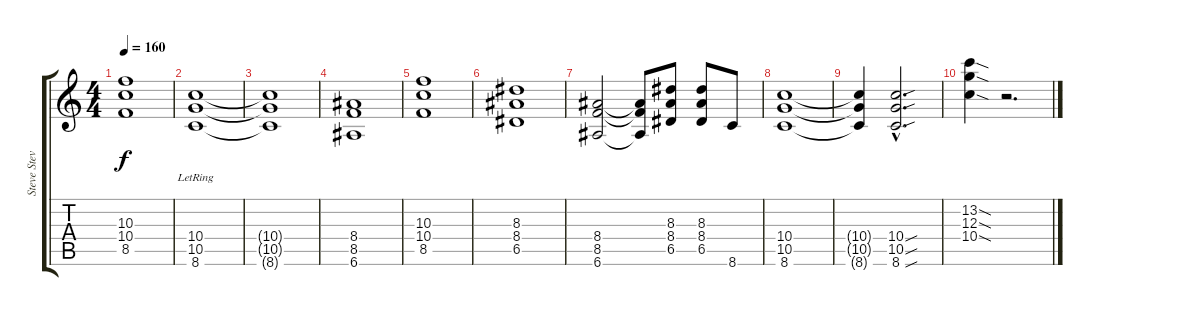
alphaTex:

\track ("Steve Stevens" "Steve Stev") {instrument distortionguitar}
\staff {score tabs}
\tuning (E4 B3 G3 D3 A2 E2) {hide}
\ts (4 4)
\tempo 160
\clef g2
\ks c
(10.3 10.4 8.5).1{dy f} |
(10.4{lr} 10.5{lr} 8.6{lr}).1 |
(10.4{t} 10.5{t} 8.6{t}).1 |
(8.4 8.5 6.6).1 |
(10.3 10.4 8.5).1 |
(8.3 8.4 6.5).1 |
(8.4 8.5 6.6).2 (8.4{t} 8.5{t} 6.6{t}).8 (8.3 8.4 6.5).8 (8.3 8.4 6.5).8 8.6.8 |
(10.4 10.5 8.6).1 |
(10.4{t} 10.5{t} 8.6{t}).4 (10.4{sou hac} 10.5{sou hac} 8.6{sou hac}).2{d} |
(13.2{sod} 12.3{sod} 10.4{sod}).4 r.2{d}
